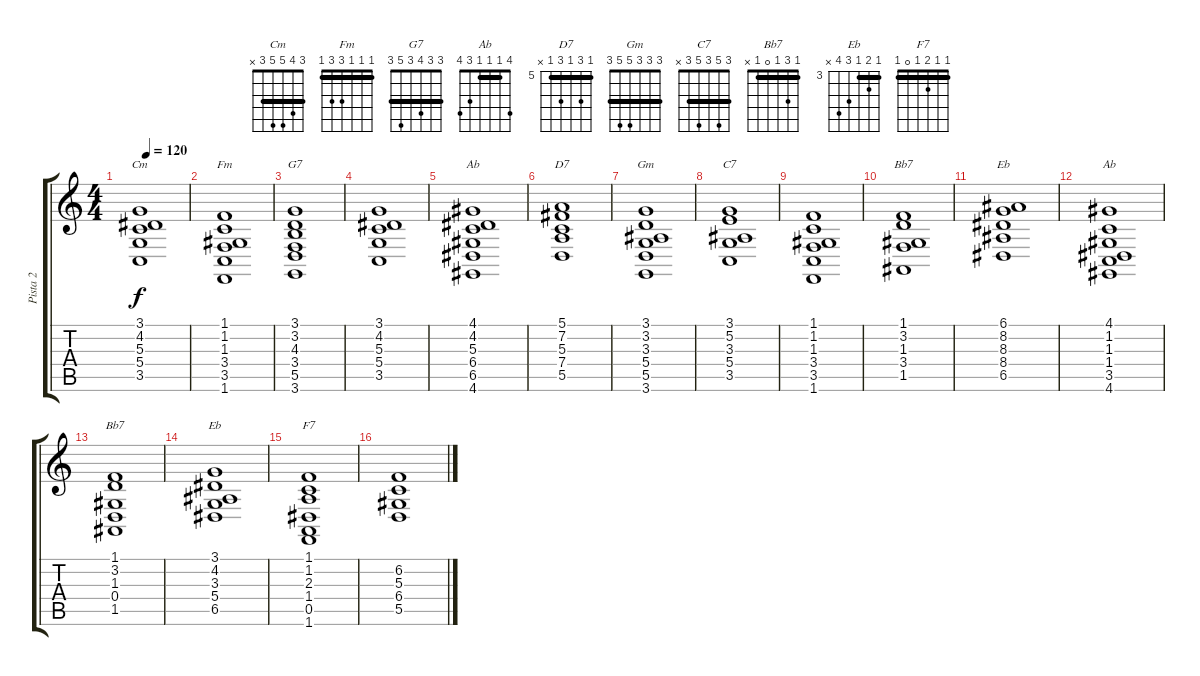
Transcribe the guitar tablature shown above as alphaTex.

\track ("Pista 2" "Pista 2") {instrument churchorgan}
\staff {score tabs}
\tuning (E4 B3 G3 D3 A2 E2) {hide}
\chord ("Cm" 3 4 5 5 3 x) {barre 3}
\chord ("Fm" 1 1 1 3 3 1) {barre 1}
\chord ("G7" 3 3 4 3 5 3) {barre 3}
\chord ("Ab" 4 4 5 6 6 4) {firstfret 4 barre 4}
\chord ("D7" 5 7 5 7 5 x) {firstfret 5 barre 5}
\chord ("Gm" 3 3 3 5 5 3) {barre 3}
\chord ("C7" 3 5 3 5 3 x) {barre 3}
\chord ("Bb7" 1 3 1 3 1 x) {barre 1}
\chord ("Eb" 6 8 8 8 6 x) {firstfret 6 barre 6}
\chord ("Ab" 4 1 1 1 3 4) {barre 1}
\chord ("Bb7" 1 3 1 0 1 x) {barre 1}
\chord ("Eb" 3 4 3 5 6 x) {firstfret 3 barre 3}
\chord ("F7" 1 1 2 1 0 1) {barre 1}
\ts (4 4)
\tempo 120
\clef g2
\ks c
(3.1 4.2 5.3 5.4 3.5).1{ch "Cm" dy f instrument churchorgan} |
(1.1 1.2 1.3 3.4 3.5 1.6).1{ch "Fm"} |
(3.1 3.2 4.3 3.4 5.5 3.6).1{ch "G7"} |
(3.1 4.2 5.3 5.4 3.5).1 |
(4.1 4.2 5.3 6.4 6.5 4.6).1{ch "Ab"} |
(5.1 7.2 5.3 7.4 5.5).1{ch "D7"} |
(3.1 3.2 3.3 5.4 5.5 3.6).1{ch "Gm"} |
(3.1 5.2 3.3 5.4 3.5).1{ch "C7"} |
(1.1 1.2 1.3 3.4 3.5 1.6).1 |
(1.1 3.2 1.3 3.4 1.5).1{ch "Bb7"} |
(6.1 8.2 8.3 8.4 6.5).1{ch "Eb"} |
(4.1 1.2 1.3 1.4 3.5 4.6).1{ch "Ab"} |
(1.1 3.2 1.3 0.4 1.5).1{ch "Bb7"} |
(3.1 4.2 3.3 5.4 6.5).1{ch "Eb"} |
(1.1 1.2 2.3 1.4 0.5 1.6).1{ch "F7"} |
(6.2 5.3 6.4 5.5).1
